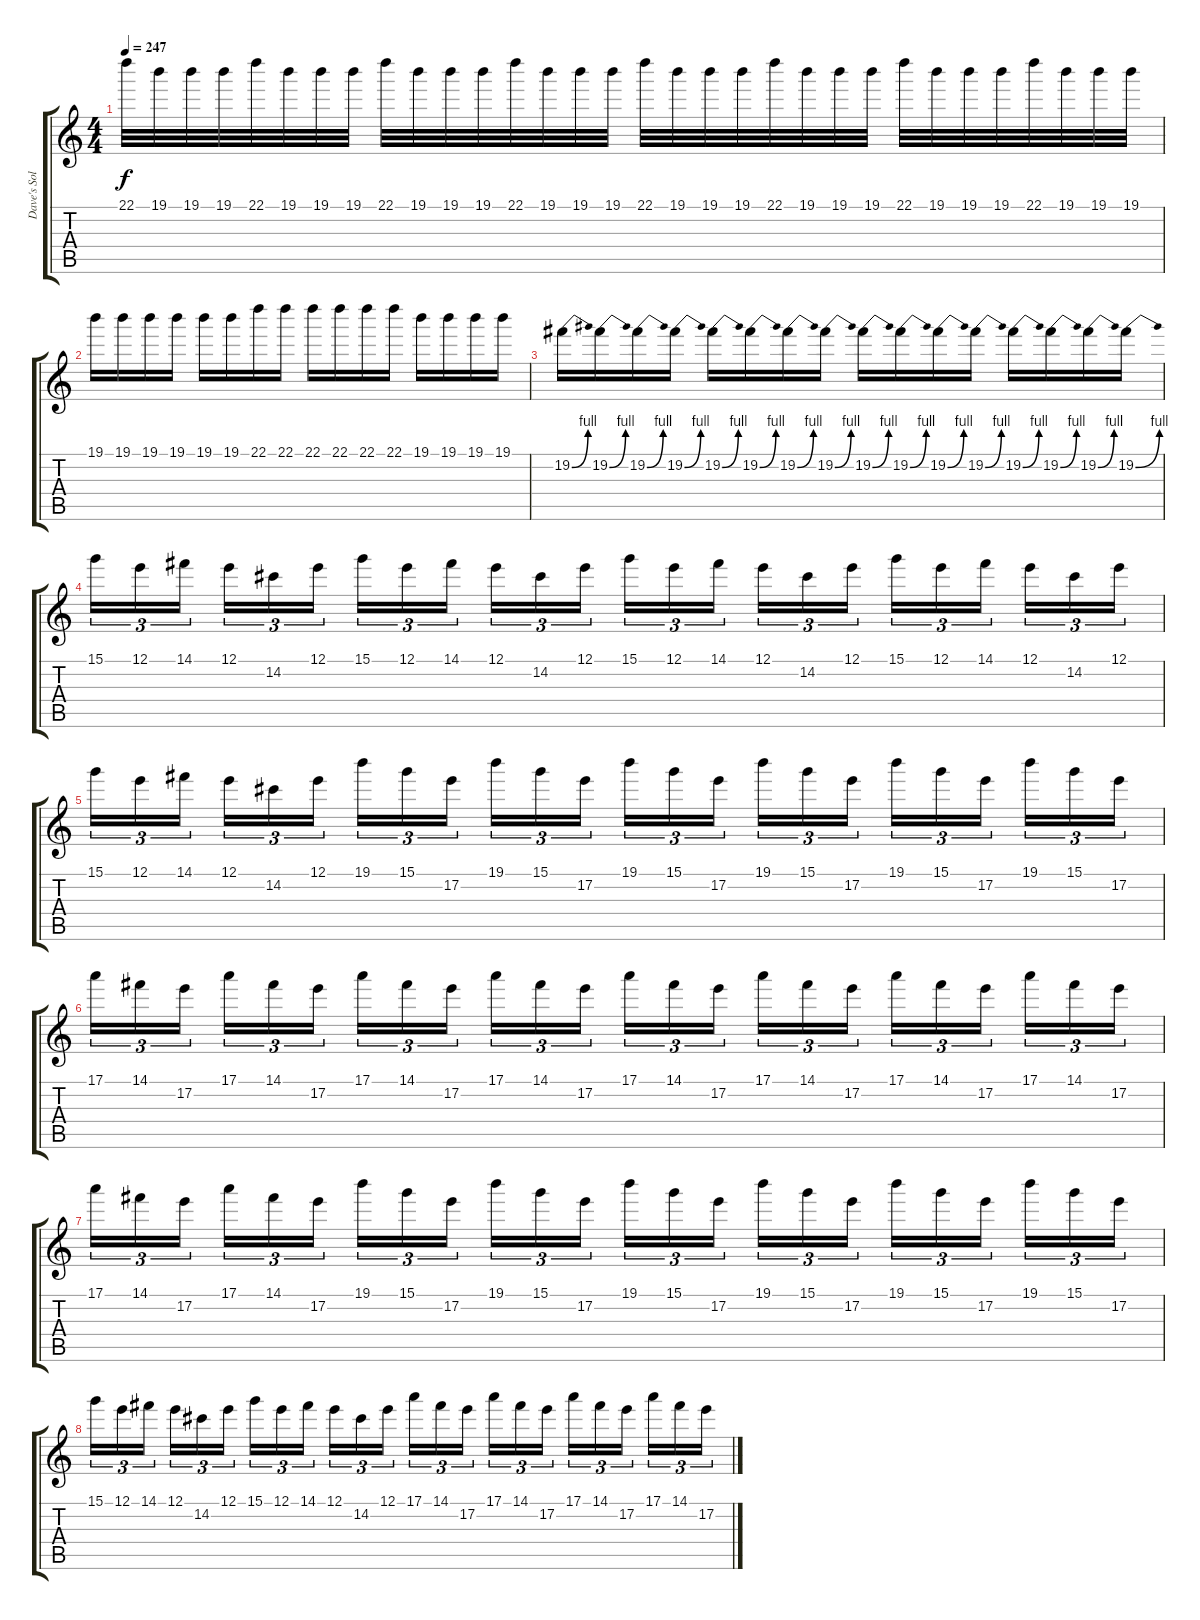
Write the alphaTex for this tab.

\track ("Dave's Solo (2nd Lead Guitar)" "Dave's Sol") {instrument overdrivenguitar}
\staff {score tabs}
\tuning (E4 B3 G3 D3 A2 E2) {hide}
\ts (4 4)
\tempo 247
\clef g2
\ks c
22.1.32{dy f} 19.1.32 19.1.32 19.1.32 22.1.32 19.1.32 19.1.32 19.1.32 22.1.32 19.1.32 19.1.32 19.1.32 22.1.32 19.1.32 19.1.32 19.1.32 22.1.32 19.1.32 19.1.32 19.1.32 22.1.32 19.1.32 19.1.32 19.1.32 22.1.32 19.1.32 19.1.32 19.1.32 22.1.32 19.1.32 19.1.32 19.1.32 |
19.1.16 19.1.16 19.1.16 19.1.16 19.1.16 19.1.16 22.1.16 22.1.16 22.1.16 22.1.16 22.1.16 22.1.16 19.1.16 19.1.16 19.1.16 19.1.16 |
19.2{be (bend 0 0 60 4)}.16 19.2{be (bend 0 0 60 4)}.16 19.2{be (bend 0 0 60 4)}.16 19.2{be (bend 0 0 60 4)}.16 19.2{be (bend 0 0 60 4)}.16 19.2{be (bend 0 0 60 4)}.16 19.2{be (bend 0 0 60 4)}.16 19.2{be (bend 0 0 60 4)}.16 19.2{be (bend 0 0 60 4)}.16 19.2{be (bend 0 0 60 4)}.16 19.2{be (bend 0 0 60 4)}.16 19.2{be (bend 0 0 60 4)}.16 19.2{be (bend 0 0 60 4)}.16 19.2{be (bend 0 0 60 4)}.16 19.2{be (bend 0 0 60 4)}.16 19.2{be (bend 0 0 60 4)}.16 |
15.1.16{tu (3 2)} 12.1.16{tu (3 2)} 14.1.16{tu (3 2)} 12.1.16{tu (3 2)} 14.2.16{tu (3 2)} 12.1.16{tu (3 2)} 15.1.16{tu (3 2)} 12.1.16{tu (3 2)} 14.1.16{tu (3 2)} 12.1.16{tu (3 2)} 14.2.16{tu (3 2)} 12.1.16{tu (3 2)} 15.1.16{tu (3 2)} 12.1.16{tu (3 2)} 14.1.16{tu (3 2)} 12.1.16{tu (3 2)} 14.2.16{tu (3 2)} 12.1.16{tu (3 2)} 15.1.16{tu (3 2)} 12.1.16{tu (3 2)} 14.1.16{tu (3 2)} 12.1.16{tu (3 2)} 14.2.16{tu (3 2)} 12.1.16{tu (3 2)} |
15.1.16{tu (3 2)} 12.1.16{tu (3 2)} 14.1.16{tu (3 2)} 12.1.16{tu (3 2)} 14.2.16{tu (3 2)} 12.1.16{tu (3 2)} 19.1.16{tu (3 2)} 15.1.16{tu (3 2)} 17.2.16{tu (3 2)} 19.1.16{tu (3 2)} 15.1.16{tu (3 2)} 17.2.16{tu (3 2)} 19.1.16{tu (3 2)} 15.1.16{tu (3 2)} 17.2.16{tu (3 2)} 19.1.16{tu (3 2)} 15.1.16{tu (3 2)} 17.2.16{tu (3 2)} 19.1.16{tu (3 2)} 15.1.16{tu (3 2)} 17.2.16{tu (3 2)} 19.1.16{tu (3 2)} 15.1.16{tu (3 2)} 17.2.16{tu (3 2)} |
17.1.16{tu (3 2)} 14.1.16{tu (3 2)} 17.2.16{tu (3 2)} 17.1.16{tu (3 2)} 14.1.16{tu (3 2)} 17.2.16{tu (3 2)} 17.1.16{tu (3 2)} 14.1.16{tu (3 2)} 17.2.16{tu (3 2)} 17.1.16{tu (3 2)} 14.1.16{tu (3 2)} 17.2.16{tu (3 2)} 17.1.16{tu (3 2)} 14.1.16{tu (3 2)} 17.2.16{tu (3 2)} 17.1.16{tu (3 2)} 14.1.16{tu (3 2)} 17.2.16{tu (3 2)} 17.1.16{tu (3 2)} 14.1.16{tu (3 2)} 17.2.16{tu (3 2)} 17.1.16{tu (3 2)} 14.1.16{tu (3 2)} 17.2.16{tu (3 2)} |
17.1.16{tu (3 2)} 14.1.16{tu (3 2)} 17.2.16{tu (3 2)} 17.1.16{tu (3 2)} 14.1.16{tu (3 2)} 17.2.16{tu (3 2)} 19.1.16{tu (3 2)} 15.1.16{tu (3 2)} 17.2.16{tu (3 2)} 19.1.16{tu (3 2)} 15.1.16{tu (3 2)} 17.2.16{tu (3 2)} 19.1.16{tu (3 2)} 15.1.16{tu (3 2)} 17.2.16{tu (3 2)} 19.1.16{tu (3 2)} 15.1.16{tu (3 2)} 17.2.16{tu (3 2)} 19.1.16{tu (3 2)} 15.1.16{tu (3 2)} 17.2.16{tu (3 2)} 19.1.16{tu (3 2)} 15.1.16{tu (3 2)} 17.2.16{tu (3 2)} |
15.1.16{tu (3 2)} 12.1.16{tu (3 2)} 14.1.16{tu (3 2)} 12.1.16{tu (3 2)} 14.2.16{tu (3 2)} 12.1.16{tu (3 2)} 15.1.16{tu (3 2)} 12.1.16{tu (3 2)} 14.1.16{tu (3 2)} 12.1.16{tu (3 2)} 14.2.16{tu (3 2)} 12.1.16{tu (3 2)} 17.1.16{tu (3 2)} 14.1.16{tu (3 2)} 17.2.16{tu (3 2)} 17.1.16{tu (3 2)} 14.1.16{tu (3 2)} 17.2.16{tu (3 2)} 17.1.16{tu (3 2)} 14.1.16{tu (3 2)} 17.2.16{tu (3 2)} 17.1.16{tu (3 2)} 14.1.16{tu (3 2)} 17.2.16{tu (3 2)}
